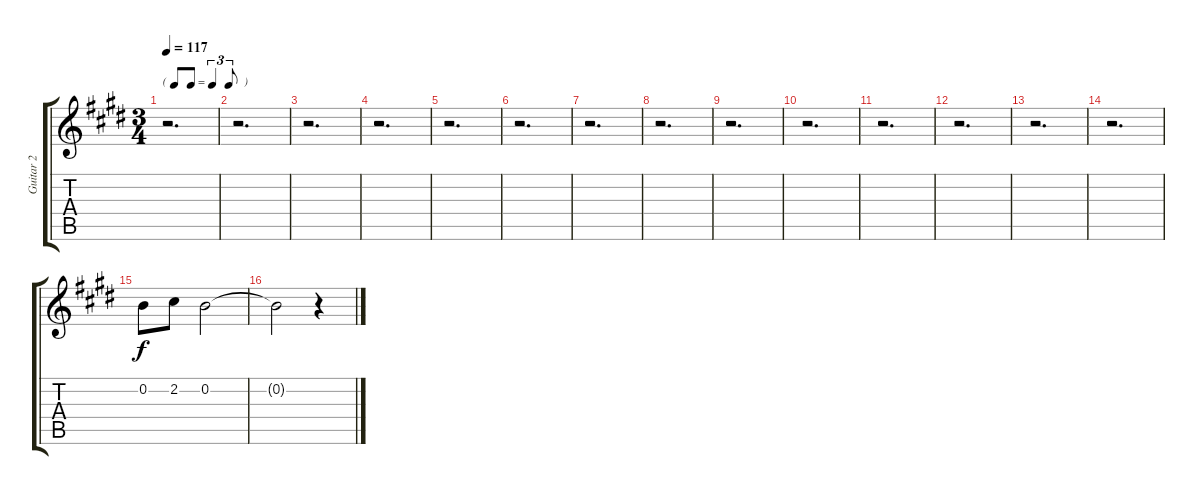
\track ("Guitar 2" "Guitar 2") {instrument acousticguitarnylon}
\staff {score tabs}
\tuning (E4 B3 G3 D3 A2 E2) {hide}
\ts (3 4)
\tf triplet8th
\tempo 117
\clef g2
\ks e
r.2{d dy f} |
r.2{d} |
r.2{d} |
r.2{d} |
r.2{d} |
r.2{d} |
r.2{d} |
r.2{d} |
r.2{d} |
r.2{d} |
r.2{d} |
r.2{d} |
r.2{d} |
r.2{d} |
0.2.8 2.2.8 0.2.2 |
0.2{t}.2 r.4
